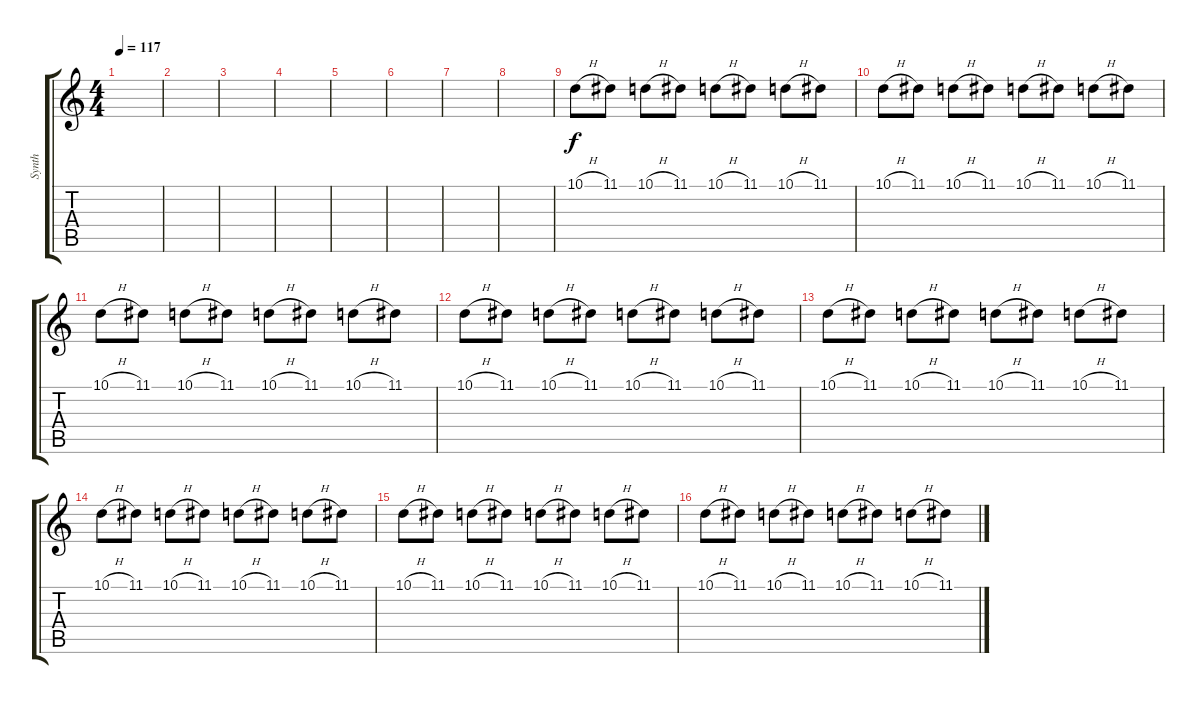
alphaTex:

\track ("Synth" "Synth") {instrument lead2sawtooth}
\staff {score tabs}
\tuning (E4 B3 G3 D3 A2 E2) {hide}
\ts (4 4)
\tempo 117
\clef g2
\ks c
|
|
|
|
|
|
|
|
10.1{h}.8{volume 3} 11.1.8 10.1{h}.8 11.1.8 10.1{h}.8 11.1.8 10.1{h}.8 11.1.8 |
10.1{h}.8 11.1.8 10.1{h}.8 11.1.8 10.1{h}.8 11.1.8 10.1{h}.8 11.1.8 |
10.1{h}.8{volume 13} 11.1.8 10.1{h}.8{volume 3} 11.1.8 10.1{h}.8 11.1.8 10.1{h}.8 11.1.8 |
10.1{h}.8 11.1.8 10.1{h}.8 11.1.8 10.1{h}.8 11.1.8 10.1{h}.8 11.1.8 |
10.1{h}.8{volume 13} 11.1.8 10.1{h}.8{volume 3} 11.1.8 10.1{h}.8 11.1.8 10.1{h}.8 11.1.8 |
10.1{h}.8 11.1.8 10.1{h}.8 11.1.8 10.1{h}.8 11.1.8 10.1{h}.8 11.1.8 |
10.1{h}.8{volume 13} 11.1.8 10.1{h}.8{volume 3} 11.1.8 10.1{h}.8 11.1.8 10.1{h}.8 11.1.8 |
10.1{h}.8 11.1.8 10.1{h}.8 11.1.8 10.1{h}.8 11.1.8 10.1{h}.8 11.1.8
